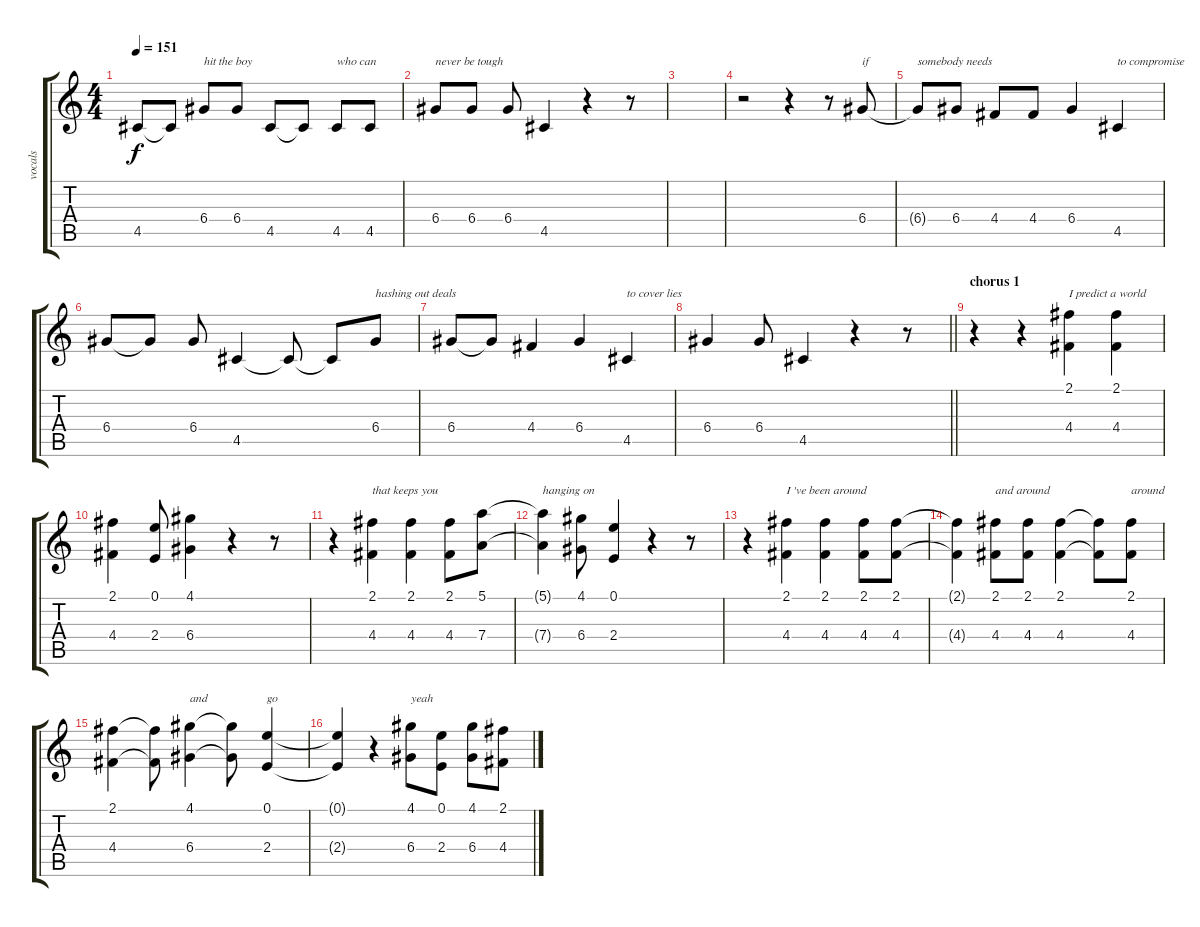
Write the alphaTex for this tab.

\track ("vocals" "vocals") {instrument overdrivenguitar}
\staff {score tabs}
\tuning (E4 B3 G3 D3 A2 E2) {hide}
\ts (4 4)
\tempo 151
\clef g2
\ks c
4.5.8{dy f} 4.5{t}.8 6.4.8{txt "hit the boy"} 6.4.8 4.5.8 4.5{t}.8 4.5.8{txt "who can"} 4.5.8 |
6.4.8{txt "never be tough"} 6.4.8 6.4.8 4.5.4 r.4 r.8 |
|
r.2 r.4 r.8 6.4.8{txt "if"} |
6.4{t}.8{txt "somebody needs"} 6.4.8 4.4.8 4.4.8 6.4.4 4.5.4{txt "to compromise"} |
6.4.8 6.4{t}.8 6.4.8 4.5.4 4.5{t}.8 4.5{t}.8 6.4.8{txt "hashing out deals"} |
6.4.8 6.4{t}.8 4.4.4 6.4.4 4.5.4{txt "to cover lies"} |
\barLineRight lightlight
6.4.4 6.4.8 4.5.4 r.4 r.8 |
\section ("" "chorus 1")
r.4 r.4 (2.1 4.4).4{txt "I predict a world"} (2.1 4.4).4 |
(2.1 4.4).4 (0.1 2.4).8 (4.1 6.4).4 r.4 r.8 |
r.4 (2.1 4.4).4{txt "that keeps you"} (2.1 4.4).4 (2.1 4.4).8 (5.1 7.4).8 |
(5.1{t} 7.4{t}).4{txt "hanging on"} (4.1 6.4).8 (0.1 2.4).4 r.4 r.8 |
r.4 (2.1 4.4).4{txt "I 've been around"} (2.1 4.4).4 (2.1 4.4).8 (2.1 4.4).8 |
(2.1{t} 4.4{t}).4 (2.1 4.4).8{txt "and around"} (2.1 4.4).8 (2.1 4.4).4 (2.1{t} 4.4{t}).8 (2.1 4.4).8{txt "around "} |
(2.1 4.4).4 (2.1{t} 4.4{t}).8 (4.1 6.4).4{txt "and"} (4.1{t} 6.4{t}).8 (0.1 2.4).4{txt "go"} |
(0.1{t} 2.4{t}).4 r.4 (4.1 6.4).8{txt "yeah "} (0.1 2.4).8 (4.1 6.4).8 (2.1 4.4).8
